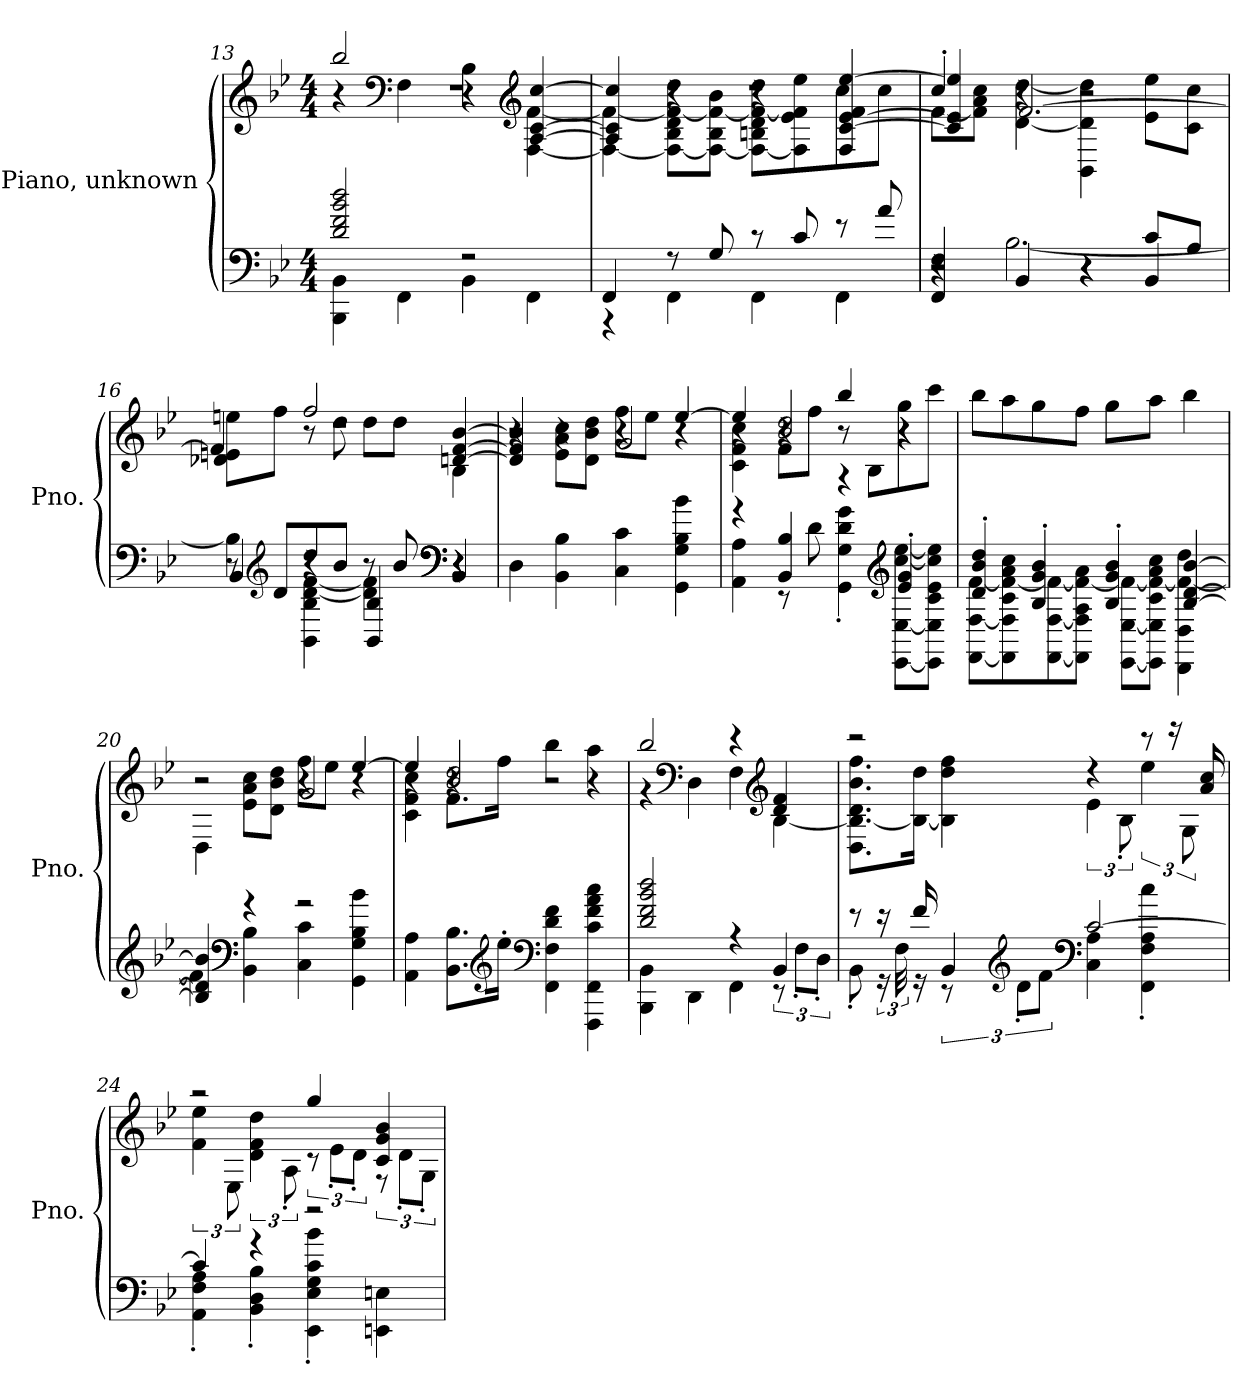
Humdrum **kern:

**kern	**kern
*part1	*part1
*staff2	*staff1
*I"Piano, unknown	*
*I'Pno.	*
!!LO:LB:g=z
*clefF4	*clefG2
*k[b-e-]	*k[b-e-]
*M4/4	*M4/4
=13	=13
*^	*^
*	*	*	*^
2d/ 2f/ 2b-/ 2dd/	4BBB-\ 4BB-\	1r	4r	2bb-/
*	*	*clefF4	*	*
.	4FF\	.	4F\	.
2r	4BB-\	.	4B-\	4r
*	*	*clefG2	*	*
.	4FF\	.	[4F\ [4f\	[4A/ [4c/ [4cc/
=14	=14	=14	=14	=14
4FF/	4r	1r	4F\_ 4f\_	4A/] 4c/] 4cc/]
8r	4FF\	.	8F\_ 8B-\ 8d\ 8f\_ 8dd\L	4r
8G/	.	.	8F\_ 8B-\ 8f\_ 8b-\J	.
8r	4FF\	.	8F\_ 8Bn\ 8d\ 8f\_ 8dd\L	4r
8c/	.	.	8F\] 8e-\ 8f\] 8ee-\	.
8r	4FF\	.	8cc\	4F/ [4c/ [4e-/ 4f/ [4ee-/
8a/	.	.	8cc\J	.
=15	=15	=15	=15	=15
*	*^	*	*	*
4FF/ 4F/	4r	2r	4cc'/	[8f\L	4c/] 4e-/] 4ee-/]
.	.	.	.	8f\] 8a\ 8cc\J	.
4BB-/	[2.B-\	.	4r	[4d\ [4dd\	[2.f/
4r	.	4r	2r	4BB-\ 4d\] 4dd\]	.
8c/L	.	4BB-/	.	8e-\ 8ee-\L	.
8A/J	.	.	.	8c\ 8cc\J	.
!!LO:LB:g=z	!!	!!
=16	=16	=16	=16	=16	=16
8r	4B-\]	4BB-/	1r	8d-X\ 8en\ 8een\L	4f/]
*clefG2	*	*	*	*	*
8d/L	.	.	.	8ff\J	.
8dd/	4BB-\ 4B-\ [4d\ [4f\	4r	.	8r	2ff/
8b-/J	.	.	.	8dd\	.
8r	4d\] 4f\]	4BB-/ 4B-/	.	8dd\L	.
8b-/	.	.	.	8dd\J	.
*clefF4	*	*	*	*	*
4BB-/	4r	4r	.	4B-\	[4dn/ [4f/ [4b-/
*v	*v	*v	*	*	*
=17	=17	=17	=17
4D\	2r	4r	4d/] 4f/] 4b-/]
4BB-\ 4B-\	.	8e-\ 8a\ 8cc\L	4r
.	.	8d\ 8b-\ 8dd\J	.
4C\ 4c\	4r	8ff\L	2g/
.	.	8ee-\J	.
4GG\ 4G\ 4B-\ 4b-\	[4ee-/	4r	.
=18	=18	=18	=18
*^	*	*	*
4r	4AA\ 4A\	4ee-/]	4c\ 4f\ 4cc\	4r
4BB-/ 4B-/	8r	4r	8f\L	2b-/ 2dd/
.	8d\	.	8ff\J	.
4r	4GG\' 4G\' 4d\' 4g\'	4bb-/	8r	.
.	.	.	8B-\L	.
*clefG2	*	*	*	*
4e-/' 4g/'	[8EE-\ [8E-\ [8cc\ [8ee-\L	4r	8gg\	4r
.	8EE-\] 8E-\] 8c\ 8e-\ 8cc\] 8ee-\]J	.	8ccc\J	.
*	*	*v	*v	*v
!!LO:LB:g=z
=19	=19	=19
4d/' 4b-/' 4dd/'	[8FF\ [8F\ [8f\L	8bb-\L
.	8FF\] 8F\] 8c\ 8f\_ 8a\ 8cc\	8aa\
4B-/' 4g/' 4b-/'	[8FF\ [8F\ 8f\_	8gg\
.	8FF\] 8F\] 8A\ 8f\_ 8a\J	8ff\J
4B-/' 4g/' 4b-/'	[8EE-\ [8E-\ 8f\_L	8gg\L
.	8EE-\] 8E-\] 8c\ 8f\_ 8a\ 8cc\J	8aa\J
[4B-/ [4d/ [4b-/	4DD\ 4D\ 4f\_ 4dd\	4bb-\
=20	=20	=20
*	*	*^
*	*	*	*^
4B-/] 4d/] 4b-/]	4f\]	2r	4D\	2r
*clefF4	*	*	*	*
4r	4BB-\ 4B-\	.	8e-\ 8a\ 8cc\L	.
.	.	.	8d\ 8b-\ 8dd\J	.
2r	4C\ 4c\	4r	8ff\L	2g/
.	.	.	8ee-\J	.
.	4GG\ 4G\ 4B-\ 4b-\	[4ee-/	4r	.
*v	*v	*	*	*
=21	=21	=21	=21
4AA\ 4A\	4ee-/]	4c\ 4f\ 4cc\	4r
8.BB-\ 8.B-\L	4r	8.f\L	2b-/ 2dd/
*clefG2	*	*	*
16ee-'\Jk	.	16ff\Jk	.
*clefF4	*	*	*
4FF\ 4F\ 4d\ 4f\	2r	4bb-\	.
4FFF\ 4FF\ 4c\ 4f\ 4a\ 4cc\	.	4aa\	4r
*	*	*v	*v
=22	=22	=22
*^	*	*
2d/ 2f/ 2b-/ 2dd/	4BBB-\ 4BB-\	2bb-/	4r
*	*	*clefF4	*
.	4DD\	.	4D\
4r	4FF\	4r	4F\
*	*	*clefG2	*
4BB-/	12r	4d/ 4f/	[4B-\
.	12F'\L	.	.
.	12D'\J	.	.
!!LO:PB:g=z	!!
=23	=23	=23	=23
8r	8BB-'\	2r	8.D\ 8.B-\_ 8.d\ 8.b-\ 8.ff\L
16r	24r	.	.
.	48F\	.	.
16f/	16r	.	16B-\_ 16dd\Jk
4BB-/	12r	.	4B-\] 4dd\ 4ff\
*clefG2	*	*	*
.	12d'\L	.	.
.	12f\J	.	.
*clefF4	*	*	*
[2c/	4C\ 4A\	4r	6e-\
.	.	.	12B-'\
.	4FF\' 4F\' 4A\' 4cc\'	8r	6ee-\
.	.	16r	.
.	.	.	12G\
.	.	16a/ 16cc/	.
=24	=24	=24	=24
4c/]	4AA\' 4F\' 4A\'	2r	6f\ 6ee-\
.	.	.	12E-\
4r	4BB-\' 4D\' 4B-\'	.	6d\ 6f\ 6dd\
.	.	.	12A'\
2r	4EE-\' 4E-\' 4G\' 4c\' 4b-\'	4gg/	12r
.	.	.	12e-'\L
.	.	.	12d'\J
.	4EEn\ 4En\	4c/ 4g/ 4b-/	12r
.	.	.	12d'\L
.	.	.	12G'\J
*v	*v	*	*
*	*v	*v
=	=
*-	*-
